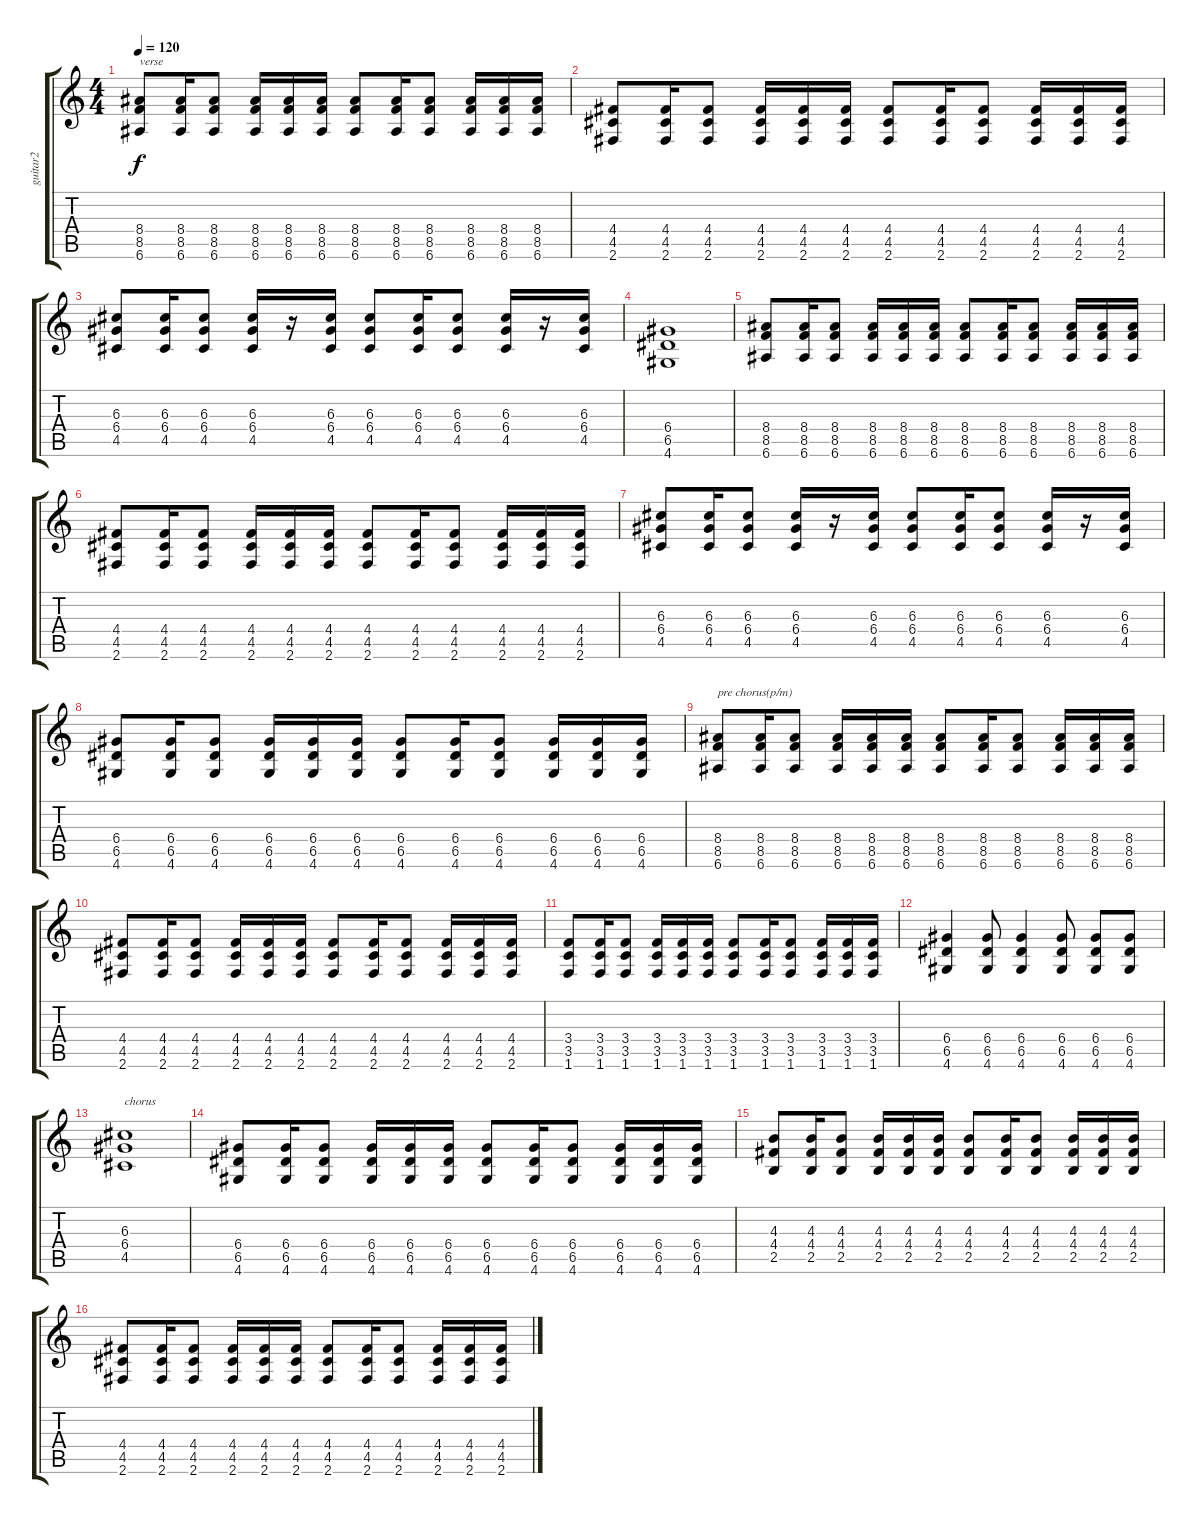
\track ("guitar2" "guitar2") {instrument overdrivenguitar}
\staff {score tabs}
\tuning (E4 B3 G3 D3 A2 E2) {hide}
\ts (4 4)
\tempo 120
\clef g2
\ks c
(8.4 8.5 6.6).8{txt "verse" dy f instrument overdrivenguitar} (8.4 8.5 6.6).16 (8.4 8.5 6.6).8 (8.4 8.5 6.6).16 (8.4 8.5 6.6).16 (8.4 8.5 6.6).16 (8.4 8.5 6.6).8 (8.4 8.5 6.6).16 (8.4 8.5 6.6).8 (8.4 8.5 6.6).16 (8.4 8.5 6.6).16 (8.4 8.5 6.6).16 |
(4.4 4.5 2.6).8 (4.4 4.5 2.6).16 (4.4 4.5 2.6).8 (4.4 4.5 2.6).16 (4.4 4.5 2.6).16 (4.4 4.5 2.6).16 (4.4 4.5 2.6).8 (4.4 4.5 2.6).16 (4.4 4.5 2.6).8 (4.4 4.5 2.6).16 (4.4 4.5 2.6).16 (4.4 4.5 2.6).16 |
(6.3 6.4 4.5).8 (6.3 6.4 4.5).16 (6.3 6.4 4.5).8 (6.3 6.4 4.5).16 r.16 (6.3 6.4 4.5).16 (6.3 6.4 4.5).8 (6.3 6.4 4.5).16 (6.3 6.4 4.5).8 (6.3 6.4 4.5).16 r.16 (6.3 6.4 4.5).16 |
(6.4 6.5 4.6).1 |
(8.4 8.5 6.6).8 (8.4 8.5 6.6).16 (8.4 8.5 6.6).8 (8.4 8.5 6.6).16 (8.4 8.5 6.6).16 (8.4 8.5 6.6).16 (8.4 8.5 6.6).8 (8.4 8.5 6.6).16 (8.4 8.5 6.6).8 (8.4 8.5 6.6).16 (8.4 8.5 6.6).16 (8.4 8.5 6.6).16 |
(4.4 4.5 2.6).8 (4.4 4.5 2.6).16 (4.4 4.5 2.6).8 (4.4 4.5 2.6).16 (4.4 4.5 2.6).16 (4.4 4.5 2.6).16 (4.4 4.5 2.6).8 (4.4 4.5 2.6).16 (4.4 4.5 2.6).8 (4.4 4.5 2.6).16 (4.4 4.5 2.6).16 (4.4 4.5 2.6).16 |
(6.3 6.4 4.5).8 (6.3 6.4 4.5).16 (6.3 6.4 4.5).8 (6.3 6.4 4.5).16 r.16 (6.3 6.4 4.5).16 (6.3 6.4 4.5).8 (6.3 6.4 4.5).16 (6.3 6.4 4.5).8 (6.3 6.4 4.5).16 r.16 (6.3 6.4 4.5).16 |
(6.4 6.5 4.6).8 (6.4 6.5 4.6).16 (6.4 6.5 4.6).8 (6.4 6.5 4.6).16 (6.4 6.5 4.6).16 (6.4 6.5 4.6).16 (6.4 6.5 4.6).8 (6.4 6.5 4.6).16 (6.4 6.5 4.6).8 (6.4 6.5 4.6).16 (6.4 6.5 4.6).16 (6.4 6.5 4.6).16 |
(8.4 8.5 6.6).8{txt "pre chorus(p/m)"} (8.4 8.5 6.6).16 (8.4 8.5 6.6).8 (8.4 8.5 6.6).16 (8.4 8.5 6.6).16 (8.4 8.5 6.6).16 (8.4 8.5 6.6).8 (8.4 8.5 6.6).16 (8.4 8.5 6.6).8 (8.4 8.5 6.6).16 (8.4 8.5 6.6).16 (8.4 8.5 6.6).16 |
(4.4 4.5 2.6).8 (4.4 4.5 2.6).16 (4.4 4.5 2.6).8 (4.4 4.5 2.6).16 (4.4 4.5 2.6).16 (4.4 4.5 2.6).16 (4.4 4.5 2.6).8 (4.4 4.5 2.6).16 (4.4 4.5 2.6).8 (4.4 4.5 2.6).16 (4.4 4.5 2.6).16 (4.4 4.5 2.6).16 |
(3.4 3.5 1.6).8 (3.4 3.5 1.6).16 (3.4 3.5 1.6).8 (3.4 3.5 1.6).16 (3.4 3.5 1.6).16 (3.4 3.5 1.6).16 (3.4 3.5 1.6).8 (3.4 3.5 1.6).16 (3.4 3.5 1.6).8 (3.4 3.5 1.6).16 (3.4 3.5 1.6).16 (3.4 3.5 1.6).16 |
(6.4 6.5 4.6).4 (6.4 6.5 4.6).8 (6.4 6.5 4.6).4 (6.4 6.5 4.6).8 (6.4 6.5 4.6).8 (6.4 6.5 4.6).8 |
(6.3 6.4 4.5).1{txt "chorus"} |
(6.4 6.5 4.6).8 (6.4 6.5 4.6).16 (6.4 6.5 4.6).8 (6.4 6.5 4.6).16 (6.4 6.5 4.6).16 (6.4 6.5 4.6).16 (6.4 6.5 4.6).8 (6.4 6.5 4.6).16 (6.4 6.5 4.6).8 (6.4 6.5 4.6).16 (6.4 6.5 4.6).16 (6.4 6.5 4.6).16 |
(4.3 4.4 2.5).8 (4.3 4.4 2.5).16 (4.3 4.4 2.5).8 (4.3 4.4 2.5).16 (4.3 4.4 2.5).16 (4.3 4.4 2.5).16 (4.3 4.4 2.5).8 (4.3 4.4 2.5).16 (4.3 4.4 2.5).8 (4.3 4.4 2.5).16 (4.3 4.4 2.5).16 (4.3 4.4 2.5).16 |
(4.4 4.5 2.6).8 (4.4 4.5 2.6).16 (4.4 4.5 2.6).8 (4.4 4.5 2.6).16 (4.4 4.5 2.6).16 (4.4 4.5 2.6).16 (4.4 4.5 2.6).8 (4.4 4.5 2.6).16 (4.4 4.5 2.6).8 (4.4 4.5 2.6).16 (4.4 4.5 2.6).16 (4.4 4.5 2.6).16
